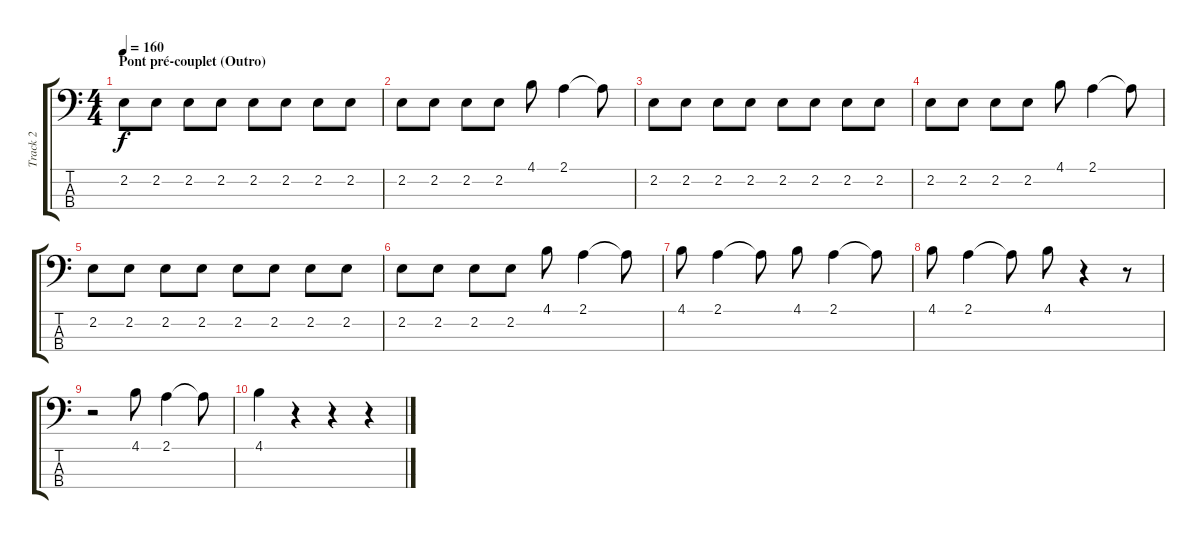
\track ("Track 2" "Track 2") {instrument electricbasspick}
\staff {score tabs}
\tuning (G2 D2 A1 E1) {hide}
\ts (4 4)
\section ("" "Pont pré-couplet (Outro)")
\tempo 160
\clef f4
\ks c
2.2.8{dy f} 2.2.8 2.2.8 2.2.8 2.2.8 2.2.8 2.2.8 2.2.8 |
2.2.8 2.2.8 2.2.8 2.2.8 4.1.8 2.1.4 2.1{t}.8 |
2.2.8 2.2.8 2.2.8 2.2.8 2.2.8 2.2.8 2.2.8 2.2.8 |
2.2.8 2.2.8 2.2.8 2.2.8 4.1.8 2.1.4 2.1{t}.8 |
2.2.8 2.2.8 2.2.8 2.2.8 2.2.8 2.2.8 2.2.8 2.2.8 |
2.2.8 2.2.8 2.2.8 2.2.8 4.1.8 2.1.4 2.1{t}.8 |
4.1.8 2.1.4 2.1{t}.8 4.1.8 2.1.4 2.1{t}.8 |
4.1.8 2.1.4 2.1{t}.8 4.1.8 r.4 r.8 |
r.2 4.1.8 2.1.4 2.1{t}.8 |
4.1.4 r.4 r.4 r.4
